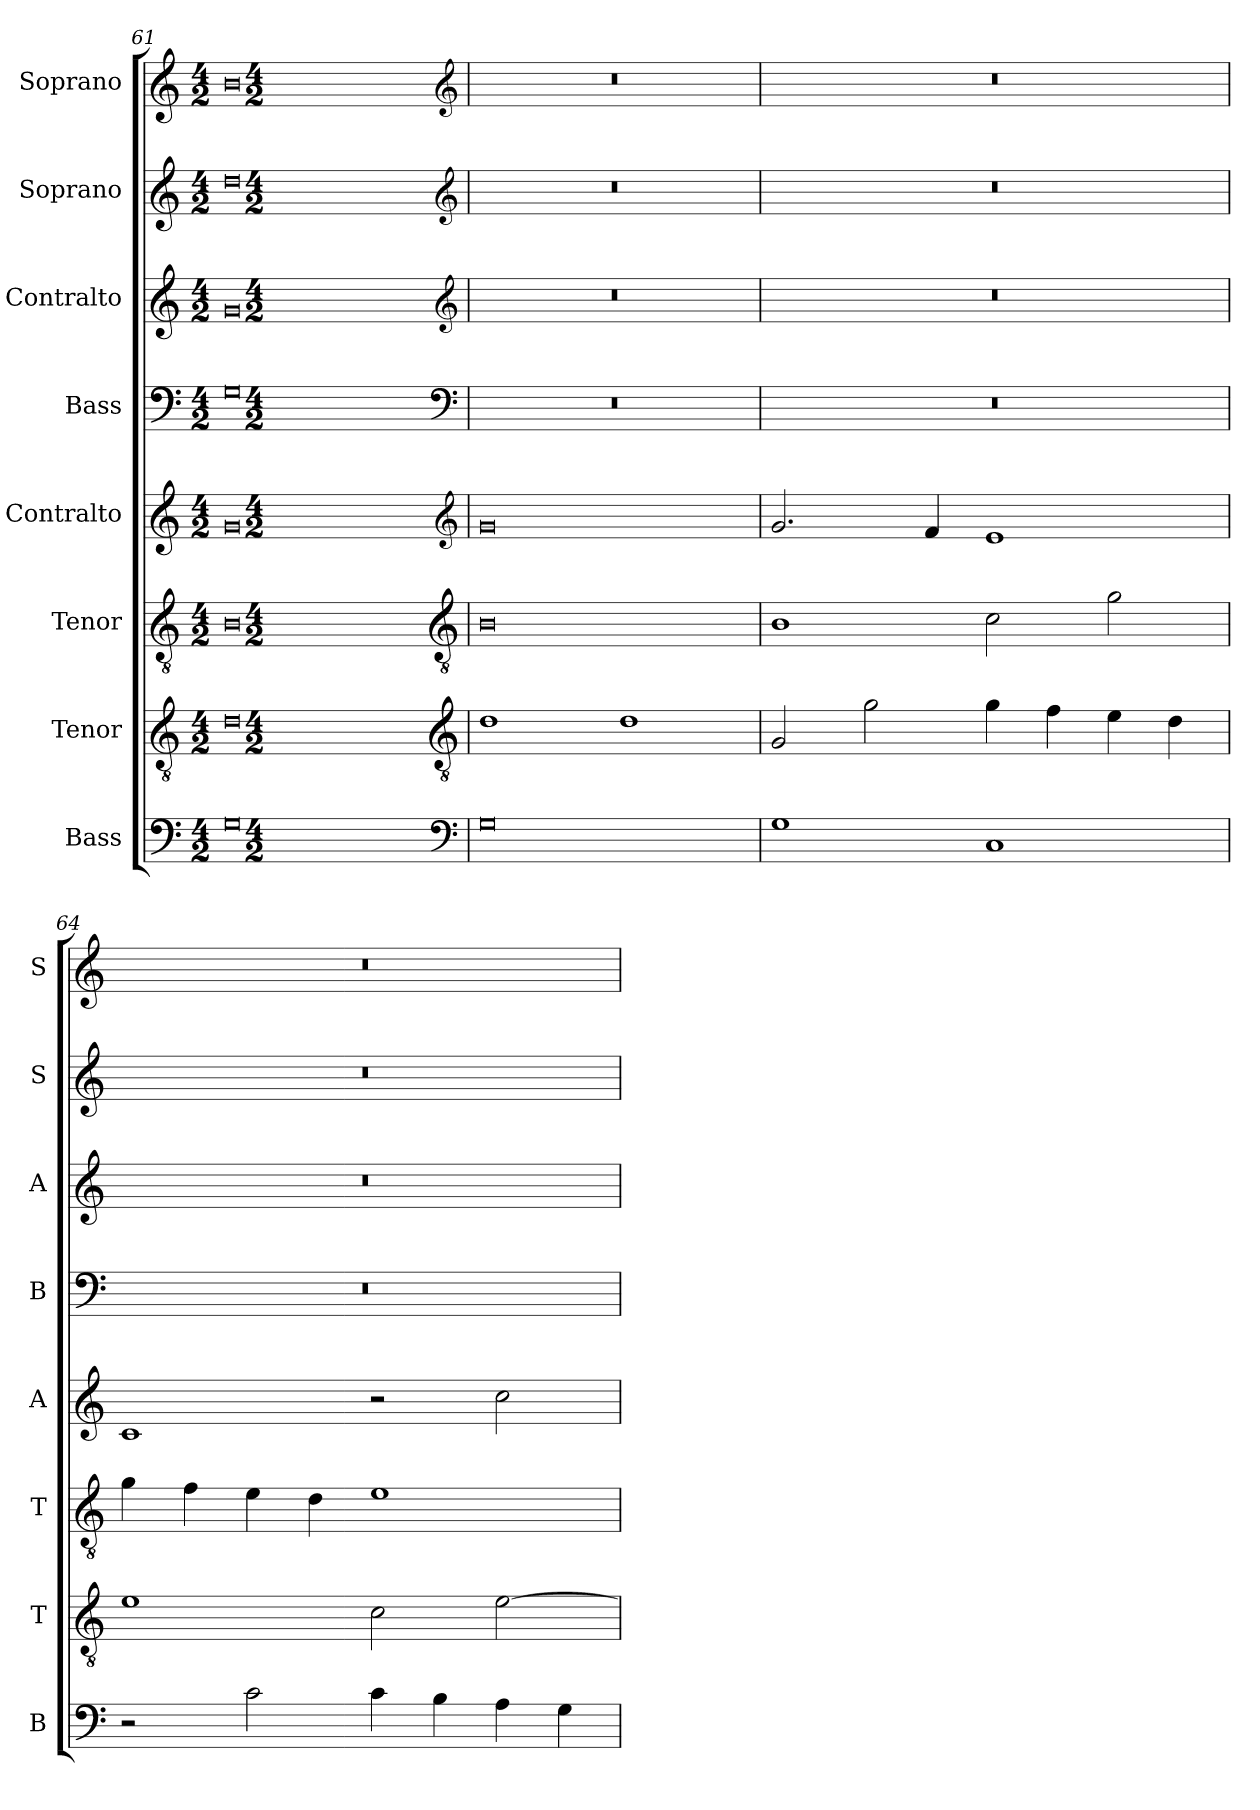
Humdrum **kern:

**kern	**kern	**kern	**kern	**kern	**kern	**kern	**kern
*part8	*part7	*part6	*part5	*part4	*part3	*part2	*part1
*staff8	*staff7	*staff6	*staff5	*staff4	*staff3	*staff2	*staff1
*I"Bass	*I"Tenor	*I"Tenor	*I"Contralto	*I"Bass	*I"Contralto	*I"Soprano	*I"Soprano
*I'B	*I'T	*I'T	*I'A	*I'B	*I'A	*I'S	*I'S
*clefF4	*clefGv2	*clefGv2	*clefG2	*clefF4	*clefG2	*clefG2	*clefG2
*k[]	*k[]	*k[]	*k[]	*k[]	*k[]	*k[]	*k[]
*G:mix	*G:mix	*G:mix	*G:mix	*G:mix	*G:mix	*G:mix	*G:mix
*M4/2	*M4/2	*M4/2	*M4/2	*M4/2	*M4/2	*M4/2	*M4/2
=61	=61	=61	=61	=61	=61	=61	=61
0G	0d	0B	0g	0G	0g	0dd	0b
*clefF4	*clefGv2	*clefGv2	*clefG2	*clefF4	*clefG2	*clefG2	*clefG2
*k[]	*k[]	*k[]	*k[]	*k[]	*k[]	*k[]	*k[]
*G:mix	*G:mix	*G:mix	*G:mix	*G:mix	*G:mix	*G:mix	*G:mix
*M4/2	*M4/2	*M4/2	*M4/2	*M4/2	*M4/2	*M4/2	*M4/2
=62	=62	=62	=62	=62	=62	=62	=62
0G	1d	0B	0g	0r	0r	0r	0r
.	1d	.	.	.	.	.	.
=63	=63	=63	=63	=63	=63	=63	=63
1G	2G	1B	2.g	0r	0r	0r	0r
.	2g	.	.	.	.	.	.
.	.	.	4f	.	.	.	.
1C	4g	2c	1e	.	.	.	.
.	4f	.	.	.	.	.	.
.	4e	2g	.	.	.	.	.
.	4d	.	.	.	.	.	.
=64	=64	=64	=64	=64	=64	=64	=64
2r	1e	4g	1c	0r	0r	0r	0r
.	.	4f	.	.	.	.	.
2c	.	4e	.	.	.	.	.
.	.	4d	.	.	.	.	.
4c	2c	1e	2r	.	.	.	.
4B	.	.	.	.	.	.	.
4A	[2e	.	2cc	.	.	.	.
4G	.	.	.	.	.	.	.
=	=	=	=	=	=	=	=
*-	*-	*-	*-	*-	*-	*-	*-
